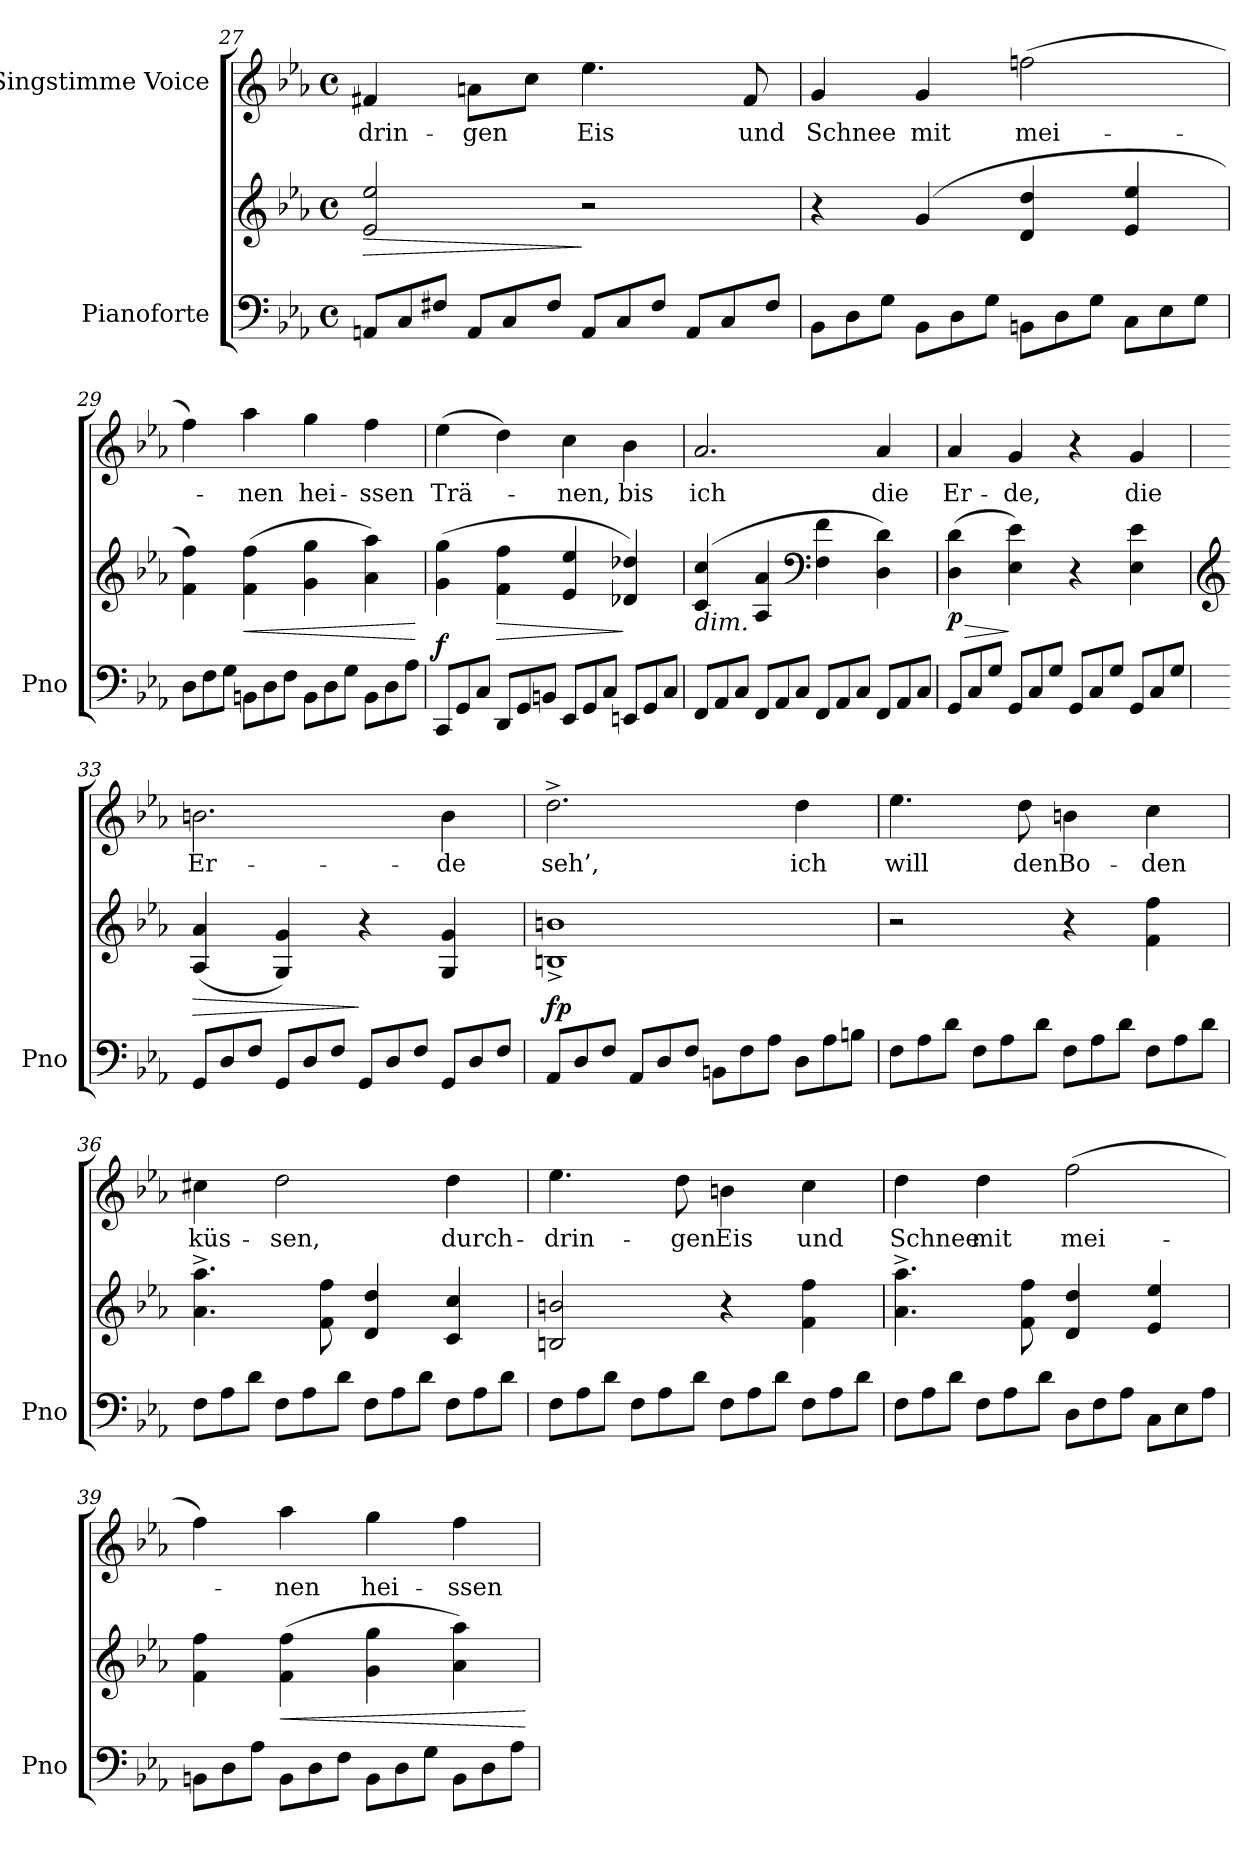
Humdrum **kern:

**kern	**kern	**dynam	**kern	**text
*part2	*part2	*part2	*part1	*part1
*staff3	*staff2	*staff2/3	*staff1	*staff1
*I"Pianoforte	*	*	*I"Singstimme Voice	*
*I'Pno	*	*	*	*
*clefF4	*clefG2	*	*clefG2	*
*k[b-e-a-]	*k[b-e-a-]	*	*k[b-e-a-]	*
*M4/4	*M4/4	*	*M4/4	*
*met(c)	*met(c)	*	*met(c)	*
*Xtuplet	*	*	*	*
=27	=27	=27	=27	=27
!	!	!LO:HP:b	!	!LO:LY:b
12AAn/L	2e-/ 2ee-/	>	4f#X/	drin-
12C/	.	.	.	.
12F#X/J	.	.	.	.
!	!	!	!	!LO:LY:b
12AA/L	.	.	8an\L	-gen
12C/	.	.	.	.
.	.	.	8cc\J	.
12F#/J	.	.	.	.
!	!	!	!	!LO:LY:b
12AA/L	2r	]	4.ee-\	Eis
12C/	.	.	.	.
12F#/J	.	.	.	.
12AA/L	.	.	.	.
12C/	.	.	.	.
!	!	!	!	!LO:LY:b
.	.	.	8f#/	und
12F#/J	.	.	.	.
!!LO:LB:g=z
=28	=28	=28	=28	=28
!	!	!	!	!LO:LY:b
12BB-\L	4r	.	4g/	Schnee
12D\	.	.	.	.
12G\J	.	.	.	.
!	!	!	!	!LO:LY:b
12BB-\L	(>4g/	.	4g/	mit
12D\	.	.	.	.
12G\J	.	.	.	.
!	!	!	!	!LO:LY:b
12BBn\L	4d/ 4dd/	.	(>2ffn\	mei-
12D\	.	.	.	.
12G\J	.	.	.	.
12C\L	4e-/ 4ee-/	.	.	.
12E-\	.	.	.	.
12G\J	.	.	.	.
=29	=29	=29	=29	=29
12D\L	4f\ 4ff\)	.	4ff\)	.
12F\	.	.	.	.
12G\J	.	.	.	.
!	!	!LO:HP:b	!	!LO:LY:b
12BBn\L	(>4f\ 4ff\	<	4aa-\	-nen
12D\	.	.	.	.
12F\J	.	.	.	.
!	!	!	!	!LO:LY:b
12BB\L	4g\ 4gg\	.	4gg\	hei-
12D\	.	.	.	.
12G\J	.	.	.	.
!	!	!	!	!LO:LY:b
12BB\L	4a-\ 4aa-\)	.	4ff\	-ssen
12D\	.	.	.	.
12A-\J	.	.	.	.
.	.	[	.	.
=30	=30	=30	=30	=30
!	!	!LO:DY:a=2	!	!LO:LY:b
12CC/L	(>4g\ 4gg\	f	(>4ee-\	Trä-
12GG/	.	.	.	.
12C/J	.	.	.	.
!	!	!LO:HP:b	!	!
12DD/L	4f\ 4ff\	>	4dd\)	.
12GG/	.	.	.	.
12BBn/J	.	.	.	.
!	!	!	!	!LO:LY:b
12EE-/L	4e-/ 4ee-/	.	4cc\	-nen,
12GG/	.	.	.	.
12C/J	.	.	.	.
!	!	!	!	!LO:LY:b
12EEn/L	4d-X/ 4dd-X/)	]	4b-\	bis
12GG/	.	.	.	.
12C/J	.	.	.	.
=31	=31	=31	=31	=31
!	!LO:TX:b:i:t=dim.	!	!	!
!	!	!	!	!LO:LY:b
12FF/L	(>4c/ 4cc/	.	2.a-/	ich
12AA-/	.	.	.	.
12C/J	.	.	.	.
12FF/L	4A-/ 4a-/	.	.	.
12AA-/	.	.	.	.
12C/J	.	.	.	.
*	*clefF4	*	*	*
12FF/L	4F\ 4f\	.	.	.
12AA-/	.	.	.	.
12C/J	.	.	.	.
!	!	!	!	!LO:LY:b
12FF/L	4D\ 4d\)	.	4a-/	die
12AA-/	.	.	.	.
12C/J	.	.	.	.
!!LO:LB:g=z
=32	=32	=32	=32	=32
!	!	!LO:HP:b	!	!LO:LY:b
!	!	!LO:DY:n=1:b	!	!
12GG/L	(>4D\ 4d\	> p	4a-/	Er-
12C/	.	.	.	.
12G/J	.	.	.	.
!	!	!	!	!LO:LY:b
12GG/L	4E-\ 4e-\)	]	4g/	-de,
12C/	.	.	.	.
12G/J	.	.	.	.
12GG/L	4r	.	4r	.
12C/	.	.	.	.
12G/J	.	.	.	.
!	!	!	!	!LO:LY:b
12GG/L	4E-\ 4e-\	.	4g/	die
12C/	.	.	.	.
12G/J	.	.	.	.
=33	=33	=33	=33	=33
*	*clefG2	*	*	*
!	!	!LO:HP:b	!	!LO:LY:b
12GG/L	(<4A-/ 4a-/	>	2.bn\	Er-
12D/	.	.	.	.
12F/J	.	.	.	.
12GG/L	4G/ 4g/)	.	.	.
12D/	.	.	.	.
12F/J	.	.	.	.
12GG/L	4r	]	.	.
12D/	.	.	.	.
12F/J	.	.	.	.
!	!	!	!	!LO:LY:b
12GG/L	4G/ 4g/	.	4b\	-de
12D/	.	.	.	.
12F/J	.	.	.	.
=34	=34	=34	=34	=34
!	!	!LO:DY:a=2	!	!LO:LY:b
12AA-/L	1Bn^ 1bn^	fp	2.dd^\	seh’,
12D/	.	.	.	.
12F/J	.	.	.	.
12AA-/L	.	.	.	.
12D/	.	.	.	.
12F/J	.	.	.	.
12BBn\L	.	.	.	.
12F\	.	.	.	.
12A-\J	.	.	.	.
!	!	!	!	!LO:LY:b
12D\L	.	.	4dd\	ich
12A-\	.	.	.	.
12Bn\J	.	.	.	.
=35	=35	=35	=35	=35
!	!	!	!	!LO:LY:b
12F\L	2r	.	4.ee-\	will
12A-\	.	.	.	.
12d\J	.	.	.	.
12F\L	.	.	.	.
12A-\	.	.	.	.
!	!	!	!	!LO:LY:b
.	.	.	8dd\	den
12d\J	.	.	.	.
!	!	!	!	!LO:LY:b
12F\L	4r	.	4bn\	Bo-
12A-\	.	.	.	.
12d\J	.	.	.	.
!	!	!	!	!LO:LY:b
12F\L	4f\ 4ff\	.	4cc\	-den
12A-\	.	.	.	.
12d\J	.	.	.	.
!!LO:PB:g=z
=36	=36	=36	=36	=36
!	!	!	!	!LO:LY:b
12F\L	4.a-\^ 4.aa-\^	.	4cc#X\	küs-
12A-\	.	.	.	.
12d\J	.	.	.	.
!	!	!	!	!LO:LY:b
12F\L	.	.	2dd\	-sen,
12A-\	.	.	.	.
.	8f\ 8ff\	.	.	.
12d\J	.	.	.	.
12F\L	4d/ 4dd/	.	.	.
12A-\	.	.	.	.
12d\J	.	.	.	.
!	!	!	!	!LO:LY:b
12F\L	4c/ 4cc/	.	4dd\	durch-
12A-\	.	.	.	.
12d\J	.	.	.	.
=37	=37	=37	=37	=37
!	!	!	!	!LO:LY:b
12F\L	2Bn/ 2bn/	.	4.ee-\	-drin-
12A-\	.	.	.	.
12d\J	.	.	.	.
12F\L	.	.	.	.
12A-\	.	.	.	.
!	!	!	!	!LO:LY:b
.	.	.	8dd\	-gen
12d\J	.	.	.	.
!	!	!	!	!LO:LY:b
12F\L	4r	.	4bn\	Eis
12A-\	.	.	.	.
12d\J	.	.	.	.
!	!	!	!	!LO:LY:b
12F\L	4f\ 4ff\	.	4cc\	und
12A-\	.	.	.	.
12d\J	.	.	.	.
=38	=38	=38	=38	=38
!	!	!	!	!LO:LY:b
12F\L	4.a-\^ 4.aa-\^	.	4dd\	Schnee
12A-\	.	.	.	.
12d\J	.	.	.	.
!	!	!	!	!LO:LY:b
12F\L	.	.	4dd\	mit
12A-\	.	.	.	.
.	8f\ 8ff\	.	.	.
12d\J	.	.	.	.
!	!	!	!	!LO:LY:b
12D\L	4d/ 4dd/	.	(>2ff\	mei-
12F\	.	.	.	.
12A-\J	.	.	.	.
12C\L	4e-/ 4ee-/	.	.	.
12E-\	.	.	.	.
12A-\J	.	.	.	.
=39	=39	=39	=39	=39
12BBn\L	4f\ 4ff\	.	4ff\)	.
12D\	.	.	.	.
12A-\J	.	.	.	.
!	!	!LO:HP:b	!	!LO:LY:b
12BB\L	(>4f\ 4ff\	<	4aa-\	-nen
12D\	.	.	.	.
12F\J	.	.	.	.
!	!	!	!	!LO:LY:b
12BB\L	4g\ 4gg\	.	4gg\	hei-
12D\	.	.	.	.
12G\J	.	.	.	.
!	!	!	!	!LO:LY:b
12BB\L	4a-\ 4aa-\)	.	4ff\	-ssen
12D\	.	.	.	.
12A-\J	.	.	.	.
.	.	[	.	.
=	=	=	=	=
*-	*-	*-	*-	*-
